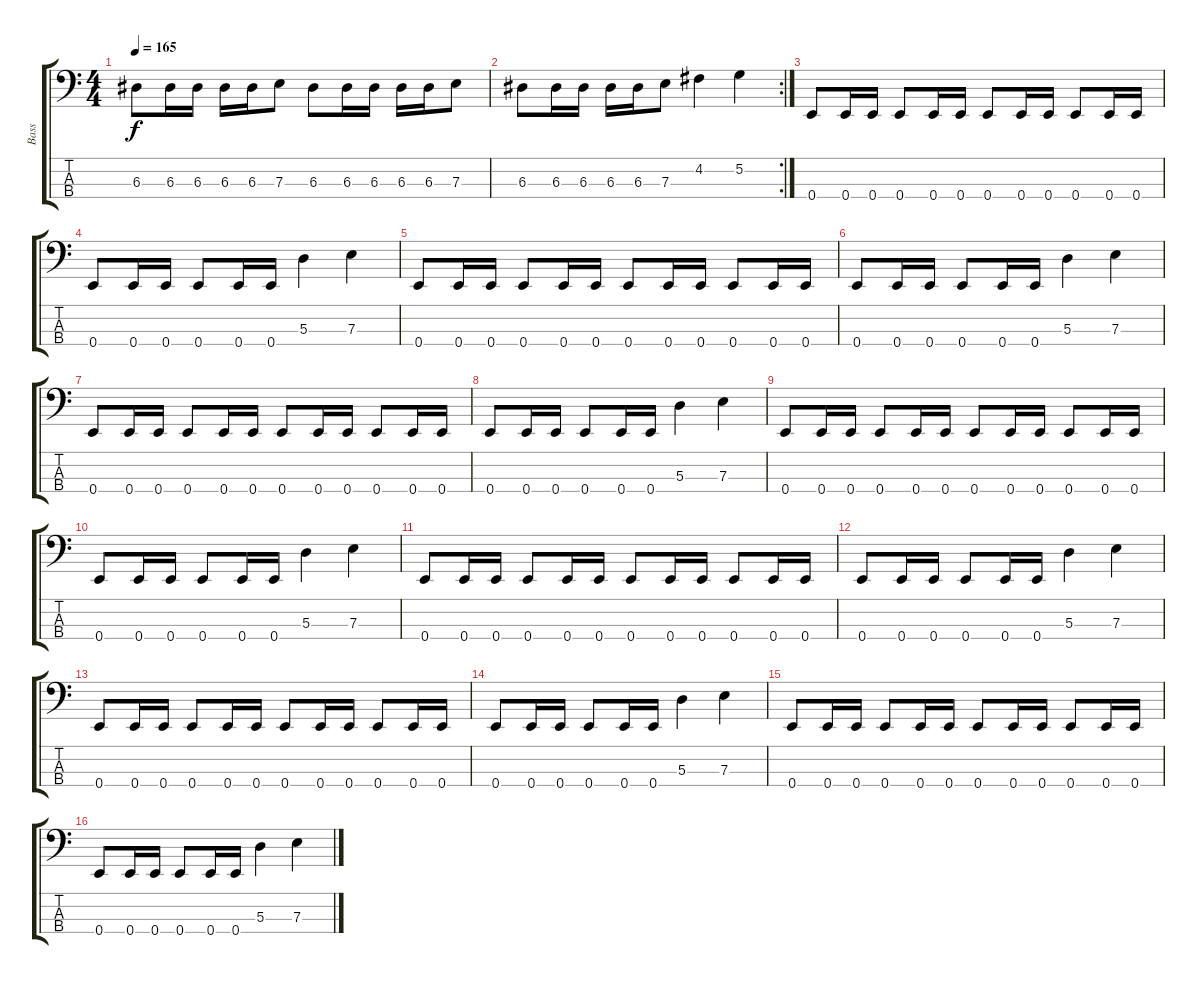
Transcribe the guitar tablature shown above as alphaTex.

\track ("Bass" "Bass") {instrument electricbassfinger}
\staff {score tabs}
\tuning (G2 D2 A1 E1) {hide}
\ts (4 4)
\tempo 165
\clef f4
\ks c
6.3.8{dy f} 6.3.16 6.3.16 6.3.16 6.3.16 7.3.8 6.3.8 6.3.16 6.3.16 6.3.16 6.3.16 7.3.8 |
\rc 2
6.3.8 6.3.16 6.3.16 6.3.16 6.3.16 7.3.8 4.2.4 5.2.4 |
0.4.8 0.4.16 0.4.16 0.4.8 0.4.16 0.4.16 0.4.8 0.4.16 0.4.16 0.4.8 0.4.16 0.4.16 |
0.4.8 0.4.16 0.4.16 0.4.8 0.4.16 0.4.16 5.3.4 7.3.4 |
0.4.8 0.4.16 0.4.16 0.4.8 0.4.16 0.4.16 0.4.8 0.4.16 0.4.16 0.4.8 0.4.16 0.4.16 |
0.4.8 0.4.16 0.4.16 0.4.8 0.4.16 0.4.16 5.3.4 7.3.4 |
0.4.8 0.4.16 0.4.16 0.4.8 0.4.16 0.4.16 0.4.8 0.4.16 0.4.16 0.4.8 0.4.16 0.4.16 |
0.4.8 0.4.16 0.4.16 0.4.8 0.4.16 0.4.16 5.3.4 7.3.4 |
0.4.8 0.4.16 0.4.16 0.4.8 0.4.16 0.4.16 0.4.8 0.4.16 0.4.16 0.4.8 0.4.16 0.4.16 |
0.4.8 0.4.16 0.4.16 0.4.8 0.4.16 0.4.16 5.3.4 7.3.4 |
0.4.8 0.4.16 0.4.16 0.4.8 0.4.16 0.4.16 0.4.8 0.4.16 0.4.16 0.4.8 0.4.16 0.4.16 |
0.4.8 0.4.16 0.4.16 0.4.8 0.4.16 0.4.16 5.3.4 7.3.4 |
0.4.8 0.4.16 0.4.16 0.4.8 0.4.16 0.4.16 0.4.8 0.4.16 0.4.16 0.4.8 0.4.16 0.4.16 |
0.4.8 0.4.16 0.4.16 0.4.8 0.4.16 0.4.16 5.3.4 7.3.4 |
0.4.8 0.4.16 0.4.16 0.4.8 0.4.16 0.4.16 0.4.8 0.4.16 0.4.16 0.4.8 0.4.16 0.4.16 |
0.4.8 0.4.16 0.4.16 0.4.8 0.4.16 0.4.16 5.3.4 7.3.4
